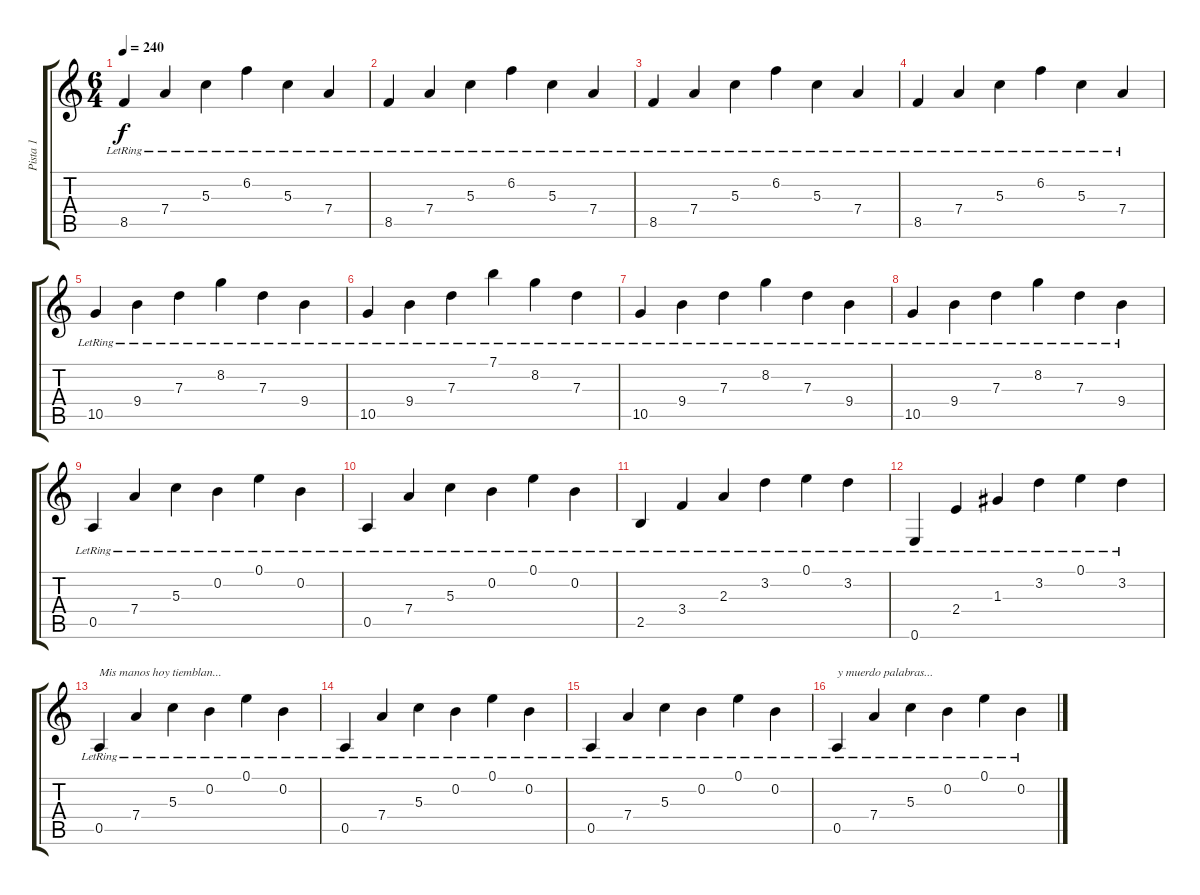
\track ("Pista 1" "Pista 1") {instrument acousticguitarsteel}
\staff {score tabs}
\tuning (E4 B3 G3 D3 A2 E2) {hide}
\ts (6 4)
\tempo 240
\clef g2
\ks c
8.5{lr}.4{dy f} 7.4{lr}.4 5.3{lr}.4 6.2{lr}.4 5.3{lr}.4 7.4{lr}.4 |
8.5{lr}.4 7.4{lr}.4 5.3{lr}.4 6.2{lr}.4 5.3{lr}.4 7.4{lr}.4 |
8.5{lr}.4 7.4{lr}.4 5.3{lr}.4 6.2{lr}.4 5.3{lr}.4 7.4{lr}.4 |
8.5{lr}.4 7.4{lr}.4 5.3{lr}.4 6.2{lr}.4 5.3{lr}.4 7.4{lr}.4 |
10.5{lr}.4 9.4{lr}.4 7.3{lr}.4 8.2{lr}.4 7.3{lr}.4 9.4{lr}.4 |
10.5{lr}.4 9.4{lr}.4 7.3{lr}.4 7.1{lr}.4 8.2{lr}.4 7.3{lr}.4 |
10.5{lr}.4 9.4{lr}.4 7.3{lr}.4 8.2{lr}.4 7.3{lr}.4 9.4{lr}.4 |
10.5{lr}.4 9.4{lr}.4 7.3{lr}.4 8.2{lr}.4 7.3{lr}.4 9.4{lr}.4 |
0.5{lr}.4 7.4{lr}.4 5.3{lr}.4 0.2{lr}.4 0.1{lr}.4 0.2{lr}.4 |
0.5{lr}.4 7.4{lr}.4 5.3{lr}.4 0.2{lr}.4 0.1{lr}.4 0.2{lr}.4 |
2.5{lr}.4 3.4{lr}.4 2.3{lr}.4 3.2{lr}.4 0.1{lr}.4 3.2{lr}.4 |
0.6{lr}.4 2.4{lr}.4 1.3{lr}.4 3.2{lr}.4 0.1{lr}.4 3.2{lr}.4 |
0.5{lr}.4{txt "Mis manos hoy tiemblan..."} 7.4{lr}.4 5.3{lr}.4 0.2{lr}.4 0.1{lr}.4 0.2{lr}.4 |
0.5{lr}.4 7.4{lr}.4 5.3{lr}.4 0.2{lr}.4 0.1{lr}.4 0.2{lr}.4 |
0.5{lr}.4 7.4{lr}.4 5.3{lr}.4 0.2{lr}.4 0.1{lr}.4 0.2{lr}.4 |
0.5{lr}.4{txt "y muerdo palabras..."} 7.4{lr}.4 5.3{lr}.4 0.2{lr}.4 0.1{lr}.4 0.2{lr}.4
